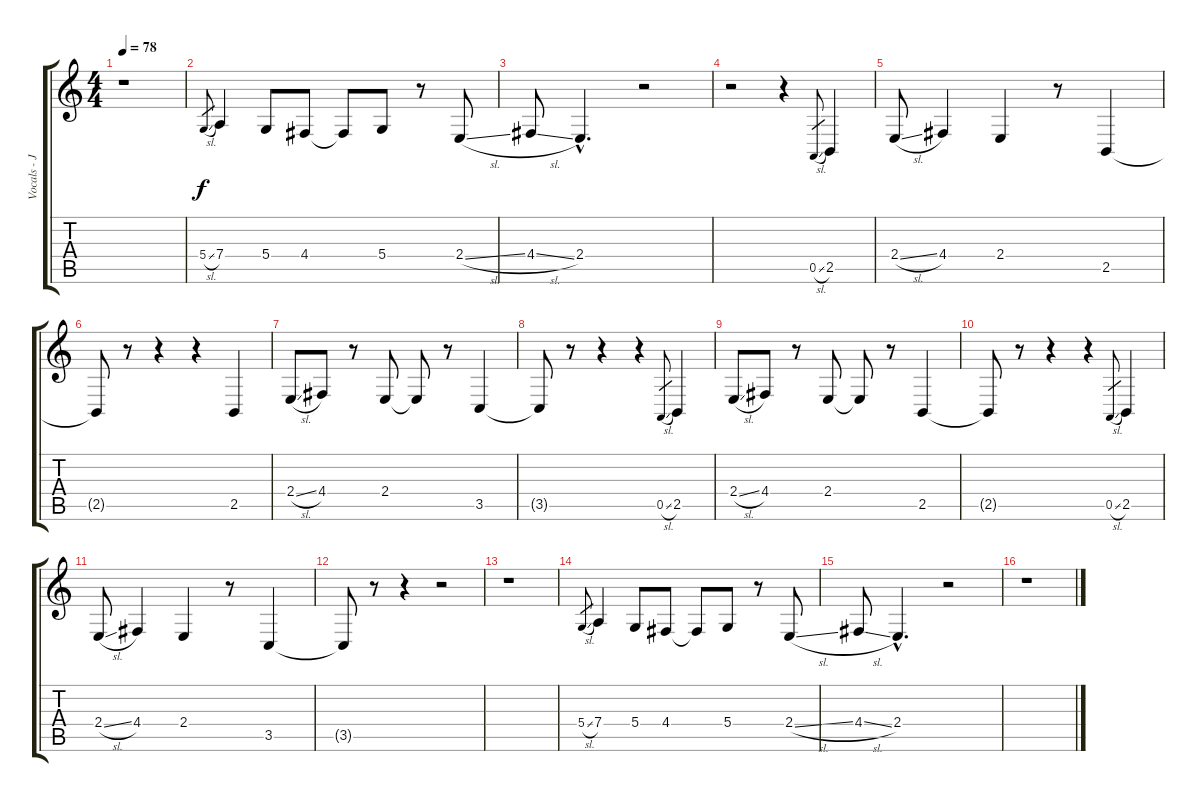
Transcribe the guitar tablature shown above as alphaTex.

\track ("Vocals - Jeff Martin" "Vocals - J") {instrument ocarina}
\staff {score tabs}
\tuning (E4 B3 G3 D3 A2 E2) {hide}
\ts (4 4)
\tempo 78
\clef g2
\ks c
r.1{dy f} |
5.4{sl}.8{gr} 7.4.4 5.4.8 4.4.8 4.4{t}.8 5.4.8 r.8 2.4{sl}.8 |
4.4{sl}.8 2.4{hac}.4{d} r.2 |
r.2 r.4 0.5{sl}.8{gr} 2.5.4 |
2.4{sl}.8 4.4.4 2.4.4 r.8 2.5.4 |
2.5{t}.8 r.8 r.4 r.4 2.5.4 |
2.4{sl}.8 4.4.8 r.8 2.4.8 2.4{t}.8 r.8 3.5.4 |
3.5{t}.8 r.8 r.4 r.4 0.5{sl}.8{gr} 2.5.4 |
2.4{sl}.8 4.4.8 r.8 2.4.8 2.4{t}.8 r.8 2.5.4 |
2.5{t}.8 r.8 r.4 r.4 0.5{sl}.8{gr} 2.5.4 |
2.4{sl}.8 4.4.4 2.4.4 r.8 3.5.4 |
3.5{t}.8 r.8 r.4 r.2 |
r.1 |
5.4{sl}.8{gr} 7.4.4 5.4.8 4.4.8 4.4{t}.8 5.4.8 r.8 2.4{sl}.8 |
4.4{sl}.8 2.4{hac}.4{d} r.2 |
r.1
